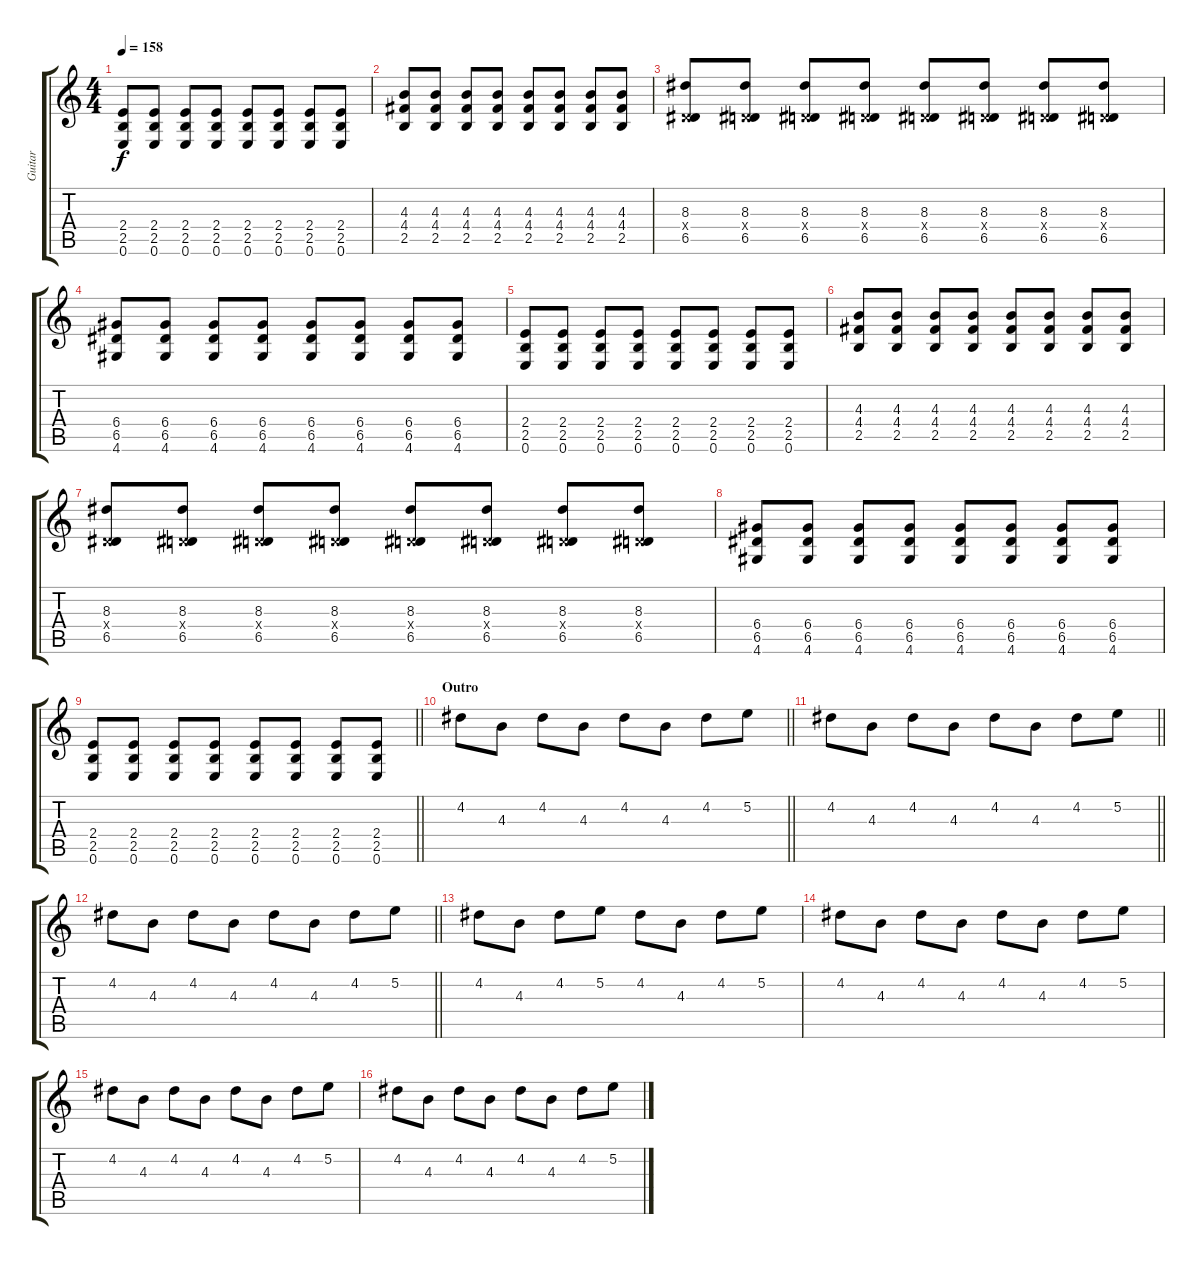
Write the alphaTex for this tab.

\track ("Guitar" "Guitar") {instrument distortionguitar}
\staff {score tabs}
\tuning (E4 B3 G3 D3 A2 E2) {hide}
\ts (4 4)
\tempo 158
\clef g2
\ks c
(2.4 2.5 0.6).8{dy f} (2.4 2.5 0.6).8 (2.4 2.5 0.6).8 (2.4 2.5 0.6).8 (2.4 2.5 0.6).8 (2.4 2.5 0.6).8 (2.4 2.5 0.6).8 (2.4 2.5 0.6).8 |
(4.3 4.4 2.5).8 (4.3 4.4 2.5).8 (4.3 4.4 2.5).8 (4.3 4.4 2.5).8 (4.3 4.4 2.5).8 (4.3 4.4 2.5).8 (4.3 4.4 2.5).8 (4.3 4.4 2.5).8 |
(8.3 0.4{x} 6.5).8 (8.3 0.4{x} 6.5).8 (8.3 0.4{x} 6.5).8 (8.3 0.4{x} 6.5).8 (8.3 0.4{x} 6.5).8 (8.3 0.4{x} 6.5).8 (8.3 0.4{x} 6.5).8 (8.3 0.4{x} 6.5).8 |
(6.4 6.5 4.6).8 (6.4 6.5 4.6).8 (6.4 6.5 4.6).8 (6.4 6.5 4.6).8 (6.4 6.5 4.6).8 (6.4 6.5 4.6).8 (6.4 6.5 4.6).8 (6.4 6.5 4.6).8 |
(2.4 2.5 0.6).8 (2.4 2.5 0.6).8 (2.4 2.5 0.6).8 (2.4 2.5 0.6).8 (2.4 2.5 0.6).8 (2.4 2.5 0.6).8 (2.4 2.5 0.6).8 (2.4 2.5 0.6).8 |
(4.3 4.4 2.5).8 (4.3 4.4 2.5).8 (4.3 4.4 2.5).8 (4.3 4.4 2.5).8 (4.3 4.4 2.5).8 (4.3 4.4 2.5).8 (4.3 4.4 2.5).8 (4.3 4.4 2.5).8 |
(8.3 0.4{x} 6.5).8 (8.3 0.4{x} 6.5).8 (8.3 0.4{x} 6.5).8 (8.3 0.4{x} 6.5).8 (8.3 0.4{x} 6.5).8 (8.3 0.4{x} 6.5).8 (8.3 0.4{x} 6.5).8 (8.3 0.4{x} 6.5).8 |
(6.4 6.5 4.6).8 (6.4 6.5 4.6).8 (6.4 6.5 4.6).8 (6.4 6.5 4.6).8 (6.4 6.5 4.6).8 (6.4 6.5 4.6).8 (6.4 6.5 4.6).8 (6.4 6.5 4.6).8 |
\barLineRight lightlight
(2.4 2.5 0.6).8 (2.4 2.5 0.6).8 (2.4 2.5 0.6).8 (2.4 2.5 0.6).8 (2.4 2.5 0.6).8 (2.4 2.5 0.6).8 (2.4 2.5 0.6).8 (2.4 2.5 0.6).8 |
\section ("" "Outro")
\barLineRight lightlight
4.2.8 4.3.8 4.2.8 4.3.8 4.2.8 4.3.8 4.2.8 5.2.8 |
\barLineRight lightlight
4.2.8 4.3.8 4.2.8 4.3.8 4.2.8 4.3.8 4.2.8 5.2.8 |
\barLineRight lightlight
4.2.8 4.3.8 4.2.8 4.3.8 4.2.8 4.3.8 4.2.8 5.2.8 |
4.2.8 4.3.8 4.2.8 5.2.8 4.2.8 4.3.8 4.2.8 5.2.8 |
4.2.8 4.3.8 4.2.8 4.3.8 4.2.8 4.3.8 4.2.8 5.2.8 |
4.2.8 4.3.8 4.2.8 4.3.8 4.2.8 4.3.8 4.2.8 5.2.8 |
4.2.8 4.3.8 4.2.8 4.3.8 4.2.8 4.3.8 4.2.8 5.2.8
